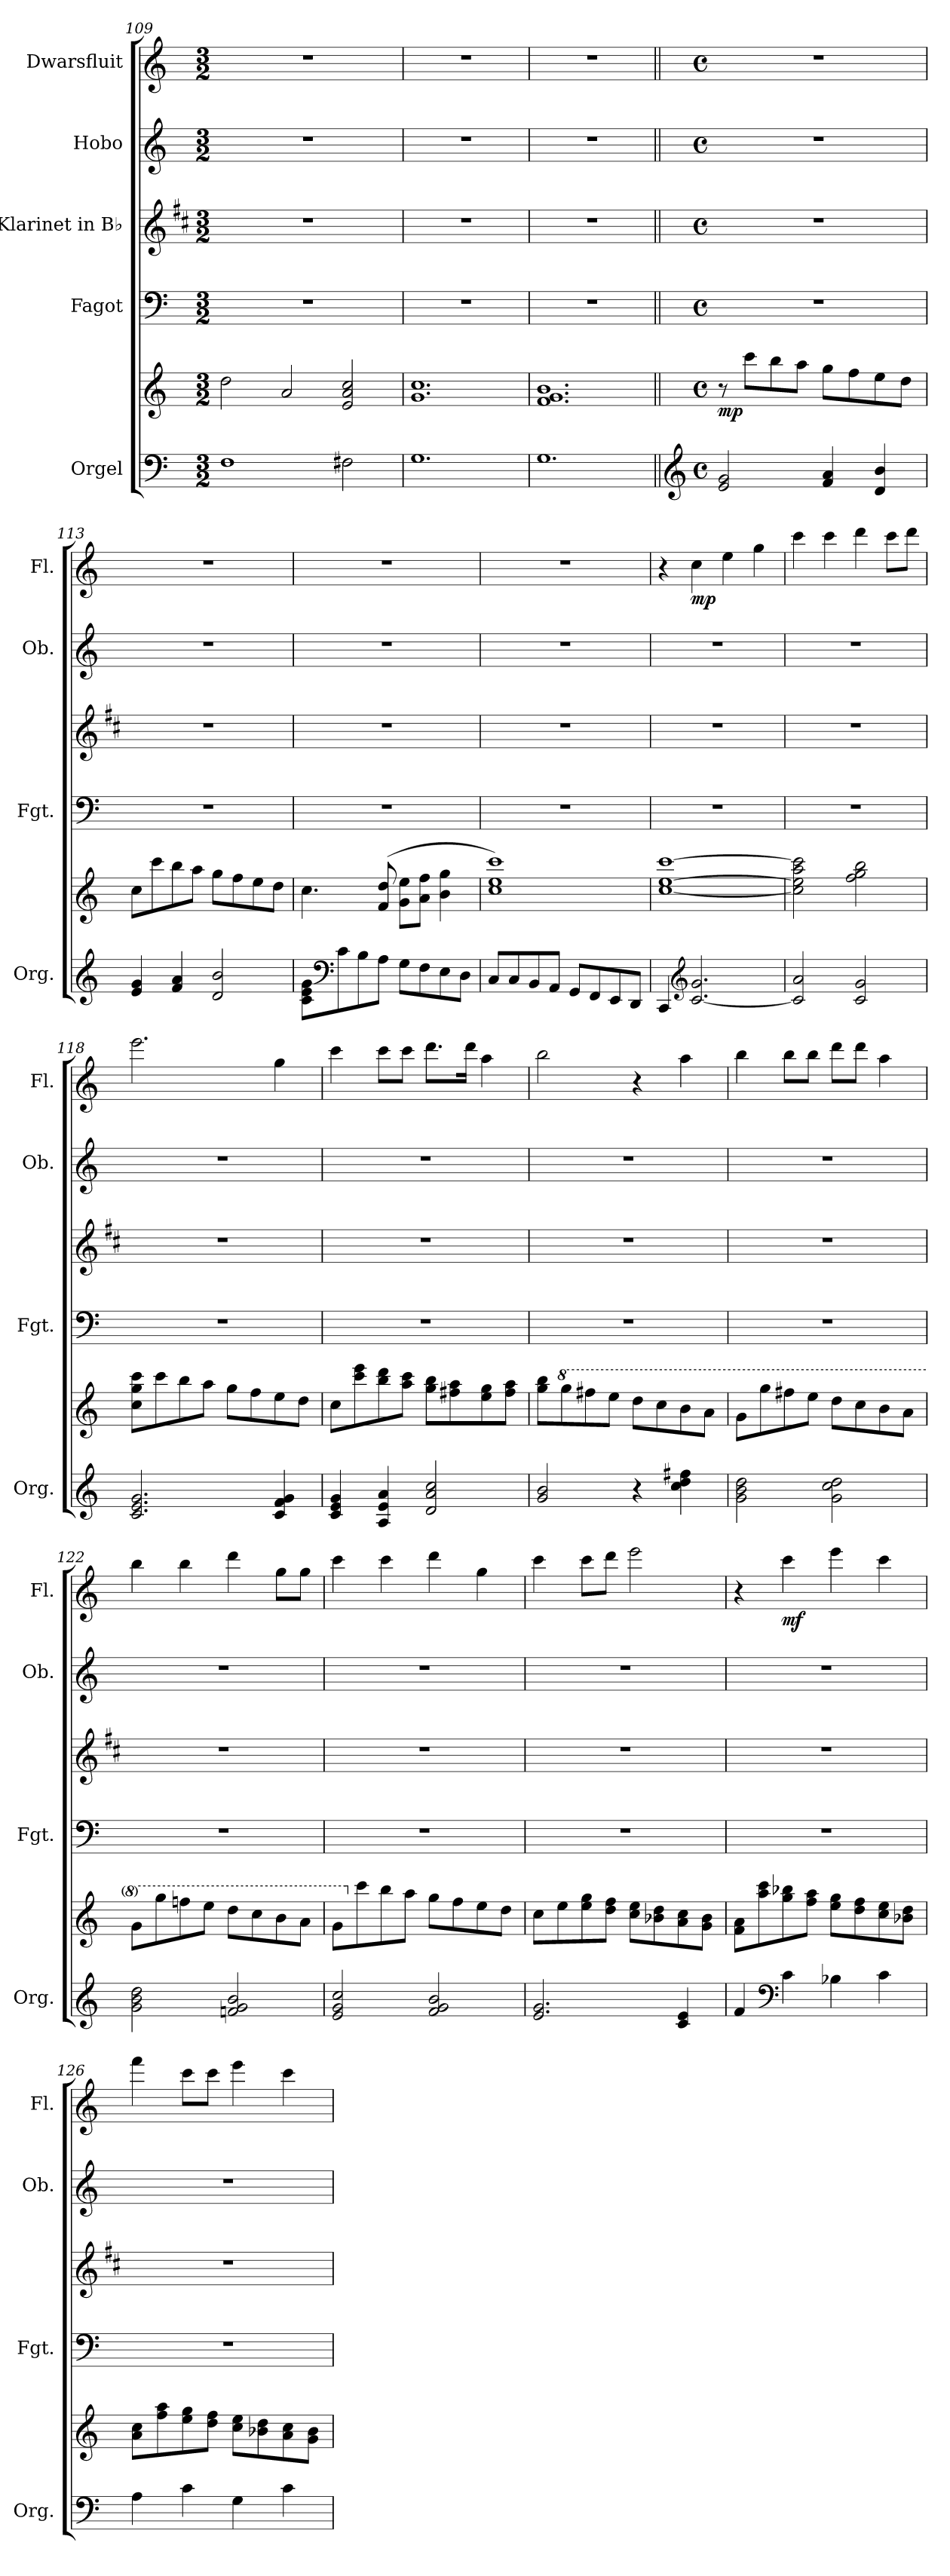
**kern	**kern	**dynam	**kern	**kern	**kern	**kern	**dynam
*part5	*part5	*part5	*part4	*part3	*part2	*part1	*part1
*staff6	*staff5	*staff5/6	*staff4	*staff3	*staff2	*staff1	*staff1
*I"Orgel	*	*	*I"Fagot	*I"Klarinet in B♭	*I"Hobo	*I"Dwarsfluit	*
*I'Org.	*	*	*I'Fgt.	*	*I'Ob.	*I'Fl.	*
*clefF4	*clefG2	*	*clefF4	*clefG2	*clefG2	*clefG2	*
*	*	*	*	*ITrd1c2	*	*	*
*k[]	*k[]	*	*k[]	*k[]	*k[]	*k[]	*
*M3/2	*M3/2	*	*M3/2	*M3/2	*M3/2	*M3/2	*
=109	=109	=109	=109	=109	=109	=109	=109
1F	2dd\	.	1.r	1.r	1.r	1.r	.
.	2a/	.	.	.	.	.	.
2F#X\	2e/ 2a/ 2cc/	.	.	.	.	.	.
=110	=110	=110	=110	=110	=110	=110	=110
1.G	1.g 1.cc	.	1.r	1.r	1.r	1.r	.
=111	=111	=111	=111	=111	=111	=111	=111
1.G	1.f 1.g 1.b	.	1.r	1.r	1.r	1.r	.
!!LO:LB:g=z
=112||	=112||	=112||	=112||	=112||	=112||	=112||	=112||
*clefG2	*	*	*	*	*	*	*
*M4/4	*M4/4	*	*M4/4	*M4/4	*M4/4	*M4/4	*
*met(c)	*met(c)	*	*met(c)	*met(c)	*met(c)	*met(c)	*
*	*	*	*	*	*	*MM88	*
!	!	!LO:DY:b	!	!	!	!	!
2e/ 2g/	8r	mp	1r	1r	1r	1r	.
.	8ccc\L	.	.	.	.	.	.
.	8bb\	.	.	.	.	.	.
.	8aa\J	.	.	.	.	.	.
4f/ 4a/	8gg\L	.	.	.	.	.	.
.	8ff\	.	.	.	.	.	.
4d/ 4b/	8ee\	.	.	.	.	.	.
.	8dd\J	.	.	.	.	.	.
=113	=113	=113	=113	=113	=113	=113	=113
4e/ 4g/	8cc\L	.	1r	1r	1r	1r	.
.	8ccc\	.	.	.	.	.	.
4f/ 4a/	8bb\	.	.	.	.	.	.
.	8aa\J	.	.	.	.	.	.
2d/ 2b/	8gg\L	.	.	.	.	.	.
.	8ff\	.	.	.	.	.	.
.	8ee\	.	.	.	.	.	.
.	8dd\J	.	.	.	.	.	.
=114	=114	=114	=114	=114	=114	=114	=114
8c\ 8e\ 8g\L	4.cc\	.	1r	1r	1r	1r	.
*clefF4	*	*	*	*	*	*	*
8c\	.	.	.	.	.	.	.
8B\	.	.	.	.	.	.	.
8A\J	(8f/ 8dd/	.	.	.	.	.	.
8G\L	8g\ 8ee\L	.	.	.	.	.	.
8F\	8a\ 8ff\J	.	.	.	.	.	.
8E\	4b\ 4gg\	.	.	.	.	.	.
8D\J	.	.	.	.	.	.	.
=115	=115	=115	=115	=115	=115	=115	=115
8C/L	1cc 1ee 1ccc)	.	1r	1r	1r	1r	.
8C/	.	.	.	.	.	.	.
8BB/	.	.	.	.	.	.	.
8AA/J	.	.	.	.	.	.	.
8GG/L	.	.	.	.	.	.	.
8FF/	.	.	.	.	.	.	.
8EE/	.	.	.	.	.	.	.
8DD/J	.	.	.	.	.	.	.
!!LO:LB:g=z
=116	=116	=116	=116	=116	=116	=116	=116
4CC/	[1cc [1ee [1ccc	.	1r	1r	1r	4r	.
*clefG2	*	*	*	*	*	*	*
!	!	!	!	!	!	!	!LO:DY:b
[2.c/ 2.g/	.	.	.	.	.	4cc\	mp
.	.	.	.	.	.	4ee\	.
.	.	.	.	.	.	4gg\	.
=117	=117	=117	=117	=117	=117	=117	=117
2c/] 2a/	2cc\] 2ee\] 2aa\ 2ccc\]	.	1r	1r	1r	4ccc\	.
.	.	.	.	.	.	4ccc\	.
2c/ 2g/	2ff\ 2gg\ 2bb\	.	.	.	.	4ddd\	.
.	.	.	.	.	.	8ccc\L	.
.	.	.	.	.	.	8ddd\J	.
=118	=118	=118	=118	=118	=118	=118	=118
2.c/ 2.e/ 2.g/	8cc\ 8gg\ 8ccc\L	.	1r	1r	1r	2.eee\	.
.	8ccc\	.	.	.	.	.	.
.	8bb\	.	.	.	.	.	.
.	8aa\J	.	.	.	.	.	.
.	8gg\L	.	.	.	.	.	.
.	8ff\	.	.	.	.	.	.
4c/ 4f/ 4g/	8ee\	.	.	.	.	4gg\	.
.	8dd\J	.	.	.	.	.	.
=119	=119	=119	=119	=119	=119	=119	=119
4c/ 4e/ 4g/	8cc\L	.	1r	1r	1r	4ccc\	.
.	8ccc\ 8eee\	.	.	.	.	.	.
4A/ 4e/ 4a/	8bb\ 8ddd\	.	.	.	.	8ccc\L	.
.	8aa\ 8ccc\J	.	.	.	.	8ccc\J	.
2d/ 2a/ 2cc/	8gg\ 8bb\L	.	.	.	.	8.ddd\L	.
.	8ff#X\ 8aa\	.	.	.	.	.	.
.	.	.	.	.	.	16ddd\Jk	.
.	8ee\ 8gg\	.	.	.	.	4aa\	.
.	8ff#\ 8aa\J	.	.	.	.	.	.
!!LO:PB:g=z
=120	=120	=120	=120	=120	=120	=120	=120
2g/ 2b/	8gg\ 8bb\L	.	1r	1r	1r	2bb\	.
*	*8va	*	*	*	*	*	*
.	8ggg\	.	.	.	.	.	.
.	8fff#X\	.	.	.	.	.	.
.	8eee\J	.	.	.	.	.	.
4r	8ddd\L	.	.	.	.	4r	.
.	8ccc\	.	.	.	.	.	.
4cc\ 4dd\ 4ff#X\	8bb\	.	.	.	.	4aa\	.
.	8aa\J	.	.	.	.	.	.
=121	=121	=121	=121	=121	=121	=121	=121
2g\ 2b\ 2dd\	8gg\L	.	1r	1r	1r	4bb\	.
.	8ggg\	.	.	.	.	.	.
.	8fff#X\	.	.	.	.	8bb\L	.
.	8eee\J	.	.	.	.	8bb\J	.
2g\ 2cc\ 2dd\	8ddd\L	.	.	.	.	8ddd\L	.
.	8ccc\	.	.	.	.	8ddd\J	.
.	8bb\	.	.	.	.	4aa\	.
.	8aa\J	.	.	.	.	.	.
=122	=122	=122	=122	=122	=122	=122	=122
2g\ 2b\ 2dd\	8gg\L	.	1r	1r	1r	4bb\	.
.	8ggg\	.	.	.	.	.	.
.	8fffn\	.	.	.	.	4bb\	.
.	8eee\J	.	.	.	.	.	.
2fn/ 2g/ 2b/	8ddd\L	.	.	.	.	4ddd\	.
.	8ccc\	.	.	.	.	.	.
.	8bb\	.	.	.	.	8gg\L	.
.	8aa\J	.	.	.	.	8gg\J	.
=123	=123	=123	=123	=123	=123	=123	=123
2e/ 2g/ 2cc/	8gg\L	.	1r	1r	1r	4ccc\	.
*	*X8va	*	*	*	*	*	*
.	8ccc\	.	.	.	.	.	.
.	8bb\	.	.	.	.	4ccc\	.
.	8aa\J	.	.	.	.	.	.
2f/ 2g/ 2b/	8gg\L	.	.	.	.	4ddd\	.
.	8ff\	.	.	.	.	.	.
.	8ee\	.	.	.	.	4gg\	.
.	8dd\J	.	.	.	.	.	.
!!LO:LB:g=z
=124	=124	=124	=124	=124	=124	=124	=124
2.e/ 2.g/	8cc\L	.	1r	1r	1r	4ccc\	.
.	8ee\	.	.	.	.	.	.
.	8ee\ 8gg\	.	.	.	.	8ccc\L	.
.	8dd\ 8ff\J	.	.	.	.	8ddd\J	.
.	8cc\ 8ee\L	.	.	.	.	2eee\	.
.	8b-X\ 8dd\	.	.	.	.	.	.
4c/ 4e/	8a\ 8cc\	.	.	.	.	.	.
.	8g\ 8b-\J	.	.	.	.	.	.
=125	=125	=125	=125	=125	=125	=125	=125
4f/	8f\ 8a\L	.	1r	1r	1r	4r	.
.	8aa\ 8ccc\	.	.	.	.	.	.
*clefF4	*	*	*	*	*	*	*
!	!	!	!	!	!	!	!LO:DY:b
4c\	8gg\ 8bb-X\	.	.	.	.	4ccc\	mf
.	8ff\ 8aa\J	.	.	.	.	.	.
4B-X\	8ee\ 8gg\L	.	.	.	.	4eee\	.
.	8dd\ 8ff\	.	.	.	.	.	.
4c\	8cc\ 8ee\	.	.	.	.	4ccc\	.
.	8b-X\ 8dd\J	.	.	.	.	.	.
=126	=126	=126	=126	=126	=126	=126	=126
4A\	8a\ 8cc\L	.	1r	1r	1r	4fff\	.
.	8ff\ 8aa\	.	.	.	.	.	.
4c\	8ee\ 8gg\	.	.	.	.	8ccc\L	.
.	8dd\ 8ff\J	.	.	.	.	8ccc\J	.
4G\	8cc\ 8ee\L	.	.	.	.	4eee\	.
.	8b-X\ 8dd\	.	.	.	.	.	.
4c\	8a\ 8cc\	.	.	.	.	4ccc\	.
.	8g\ 8b-\J	.	.	.	.	.	.
=	=	=	=	=	=	=	=
*-	*-	*-	*-	*-	*-	*-	*-
